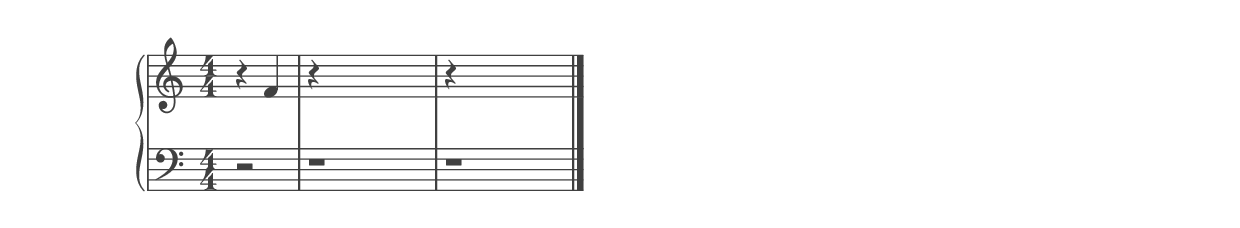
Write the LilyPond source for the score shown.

%% ----------------------------------------------------------------------------
%% Generated on: 2019 January 05
%% Note Name: F4
%% Octave: 4
%% Clef: treble
%% Filename: 080-45-4-treble-F4
%% ----------------------------------------------------------------------------

\version "2.19.82"

\include "../piano_note_colors.ly"

\header {
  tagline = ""
}

upper = {
  \clef treble
  \numericTimeSignature
  % treble note
  r4 f'4
  % treble octave (hidden)
  r4 \hideNotes f4 f'4 f''4
  % treble octave (hidden) repeat
  \unHideNotes
  r4 \hideNotes f4 f'4 f''4
  \bar "|."
}

lower = {
  \clef bass
  \numericTimeSignature
  % bass note in color
  r2
  % bass octave (hidden)
  r1
  % bass octave (hidden) repeat
  \unHideNotes
  r1
}

\score {
  \new PianoStaff <<
    \context Score
    \applyContext #(override-color-for-all-grobs default-black)
    \time 4/4
    \partial 2
    \new Staff = upper { \upper }
    \new Staff = lower { \lower }
  >>
  \layout { }
  \midi { }
}